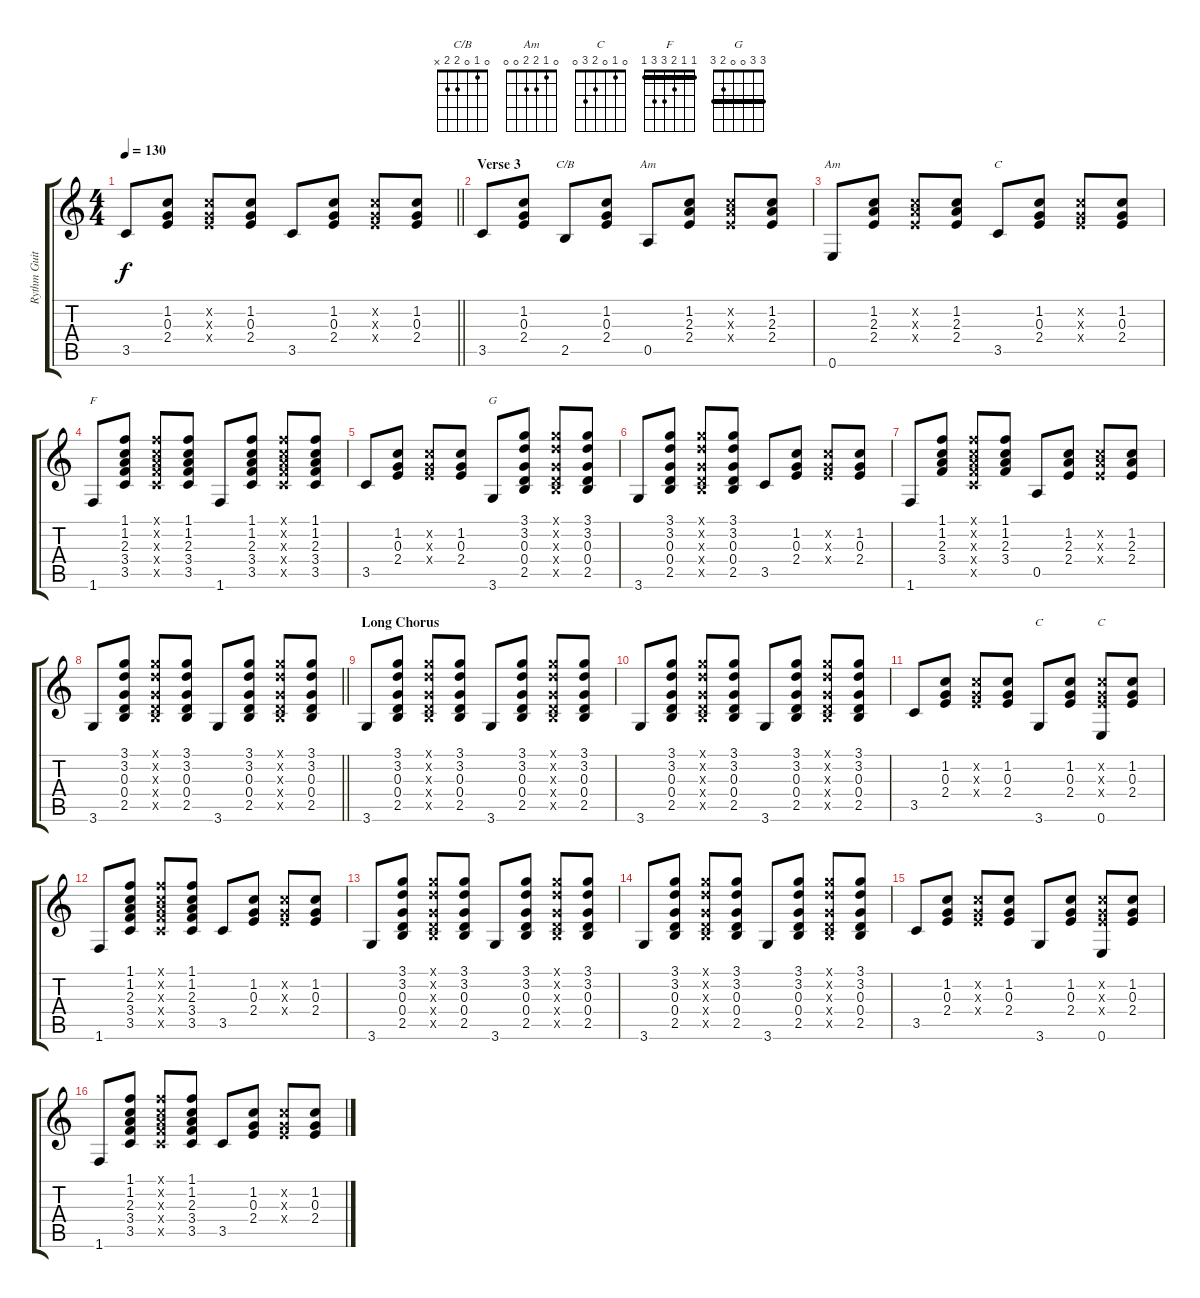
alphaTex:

\track ("Rythm Guitar" "Rythm Guit") {instrument acousticguitarnylon}
\staff {score tabs}
\tuning (E4 B3 G3 D3 A2 E2) {hide}
\chord ("C/B" 0 1 0 2 2 x)
\chord ("Am" 0 1 2 2 0 x)
\chord ("Am" 0 1 2 2 0 0)
\chord ("C" 0 1 0 2 3 x)
\chord ("F" 1 1 2 3 3 1) {barre 1}
\chord ("G" 3 3 0 0 2 3) {barre 3}
\chord ("C" 0 1 0 2 3 3)
\chord ("C" 0 1 0 2 3 0)
\ts (4 4)
\tempo 130
\clef g2
\barLineRight lightlight
\ks c
3.5.8{dy f} (1.2 0.3 2.4).8 (1.2{x} 0.3{x} 2.4{x}).8 (1.2 0.3 2.4).8 3.5.8 (1.2 0.3 2.4).8 (1.2{x} 0.3{x} 2.4{x}).8 (1.2 0.3 2.4).8 |
\section ("" "Verse 3")
3.5.8 (1.2 0.3 2.4).8 2.5.8{ch "C/B"} (1.2 0.3 2.4).8 0.5.8{ch "Am"} (1.2 2.3 2.4).8 (1.2{x} 2.3{x} 2.4{x}).8 (1.2 2.3 2.4).8 |
0.6.8{ch "Am"} (1.2 2.3 2.4).8 (1.2{x} 2.3{x} 2.4{x}).8 (1.2 2.3 2.4).8 3.5.8{ch "C"} (1.2 0.3 2.4).8 (1.2{x} 0.3{x} 2.4{x}).8 (1.2 0.3 2.4).8 |
1.6.8{ch "F"} (1.1 1.2 2.3 3.4 3.5).8 (1.1{x} 1.2{x} 2.3{x} 3.4{x} 3.5{x}).8 (1.1 1.2 2.3 3.4 3.5).8 1.6.8 (1.1 1.2 2.3 3.4 3.5).8 (1.1{x} 1.2{x} 2.3{x} 3.4{x} 3.5{x}).8 (1.1 1.2 2.3 3.4 3.5).8 |
3.5.8 (1.2 0.3 2.4).8 (1.2{x} 0.3{x} 2.4{x}).8 (1.2 0.3 2.4).8 3.6.8{ch "G"} (3.1 3.2 0.3 0.4 2.5).8 (3.1{x} 3.2{x} 0.3{x} 0.4{x} 2.5{x}).8 (3.1 3.2 0.3 0.4 2.5).8 |
3.6.8 (3.1 3.2 0.3 0.4 2.5).8 (3.1{x} 3.2{x} 0.3{x} 0.4{x} 2.5{x}).8 (3.1 3.2 0.3 0.4 2.5).8 3.5.8 (1.2 0.3 2.4).8 (1.2{x} 0.3{x} 2.4{x}).8 (1.2 0.3 2.4).8 |
1.6.8 (1.1 1.2 2.3 3.4).8 (1.1{x} 1.2{x} 2.3{x} 3.4{x} 3.5{x}).8 (1.1 1.2 2.3 3.4).8 0.5.8 (1.2 2.3 2.4).8 (1.2{x} 2.3{x} 2.4{x}).8 (1.2 2.3 2.4).8 |
\barLineRight lightlight
3.6.8 (3.1 3.2 0.3 0.4 2.5).8 (3.1{x} 3.2{x} 0.3{x} 0.4{x} 2.5{x}).8 (3.1 3.2 0.3 0.4 2.5).8 3.6.8 (3.1 3.2 0.3 0.4 2.5).8 (3.1{x} 3.2{x} 0.3{x} 0.4{x} 2.5{x}).8 (3.1 3.2 0.3 0.4 2.5).8 |
\section ("" "Long Chorus")
3.6.8 (3.1 3.2 0.3 0.4 2.5).8 (3.1{x} 3.2{x} 0.3{x} 0.4{x} 2.5{x}).8 (3.1 3.2 0.3 0.4 2.5).8 3.6.8 (3.1 3.2 0.3 0.4 2.5).8 (3.1{x} 3.2{x} 0.3{x} 0.4{x} 2.5{x}).8 (3.1 3.2 0.3 0.4 2.5).8 |
3.6.8 (3.1 3.2 0.3 0.4 2.5).8 (3.1{x} 3.2{x} 0.3{x} 0.4{x} 2.5{x}).8 (3.1 3.2 0.3 0.4 2.5).8 3.6.8 (3.1 3.2 0.3 0.4 2.5).8 (3.1{x} 3.2{x} 0.3{x} 0.4{x} 2.5{x}).8 (3.1 3.2 0.3 0.4 2.5).8 |
3.5.8 (1.2 0.3 2.4).8 (1.2{x} 0.3{x} 2.4{x}).8 (1.2 0.3 2.4).8 3.6.8{ch "C"} (1.2 0.3 2.4).8 (1.2{x} 0.3{x} 2.4{x} 0.6).8{ch "C"} (1.2 0.3 2.4).8 |
1.6.8 (1.1 1.2 2.3 3.4 3.5).8 (1.1{x} 1.2{x} 2.3{x} 3.4{x} 3.5{x}).8 (1.1 1.2 2.3 3.4 3.5).8 3.5.8 (1.2 0.3 2.4).8 (1.2{x} 0.3{x} 2.4{x}).8 (1.2 0.3 2.4).8 |
3.6.8 (3.1 3.2 0.3 0.4 2.5).8 (3.1{x} 3.2{x} 0.3{x} 0.4{x} 2.5{x}).8 (3.1 3.2 0.3 0.4 2.5).8 3.6.8 (3.1 3.2 0.3 0.4 2.5).8 (3.1{x} 3.2{x} 0.3{x} 0.4{x} 2.5{x}).8 (3.1 3.2 0.3 0.4 2.5).8 |
3.6.8 (3.1 3.2 0.3 0.4 2.5).8 (3.1{x} 3.2{x} 0.3{x} 0.4{x} 2.5{x}).8 (3.1 3.2 0.3 0.4 2.5).8 3.6.8 (3.1 3.2 0.3 0.4 2.5).8 (3.1{x} 3.2{x} 0.3{x} 0.4{x} 2.5{x}).8 (3.1 3.2 0.3 0.4 2.5).8 |
3.5.8 (1.2 0.3 2.4).8 (1.2{x} 0.3{x} 2.4{x}).8 (1.2 0.3 2.4).8 3.6.8 (1.2 0.3 2.4).8 (1.2{x} 0.3{x} 2.4{x} 0.6).8 (1.2 0.3 2.4).8 |
1.6.8 (1.1 1.2 2.3 3.4 3.5).8 (1.1{x} 1.2{x} 2.3{x} 3.4{x} 3.5{x}).8 (1.1 1.2 2.3 3.4 3.5).8 3.5.8 (1.2 0.3 2.4).8 (1.2{x} 0.3{x} 2.4{x}).8 (1.2 0.3 2.4).8
